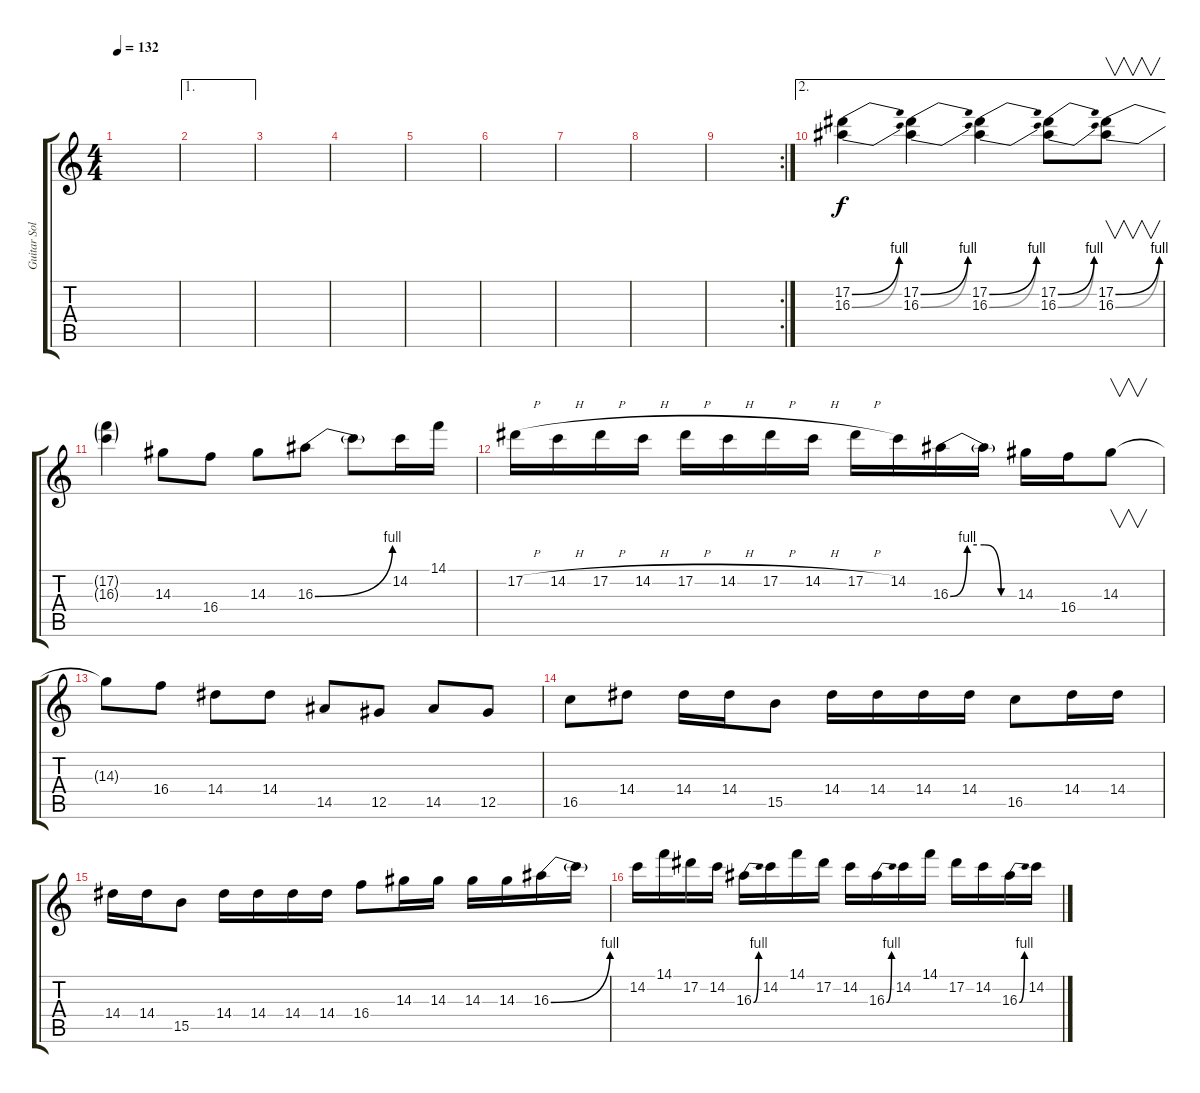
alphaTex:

\track ("Guitar Solo" "Guitar Sol") {instrument distortionguitar}
\staff {score tabs}
\tuning (Eb4 Bb3 Gb3 Db3 Ab2 Eb2) {hide}
\ts (4 4)
\tempo 132
\clef g2
\ks c
|
\ae 1
|
|
|
|
|
|
|
\rc 2
|
\ae 2
(17.2{be (bend 0 0 60 4)} 16.3{be (bend 0 0 60 4)}).4 (17.2{be (bend 0 0 60 4)} 16.3{be (bend 0 0 60 4)}).4 (17.2{be (bend 0 0 60 4)} 16.3{be (bend 0 0 60 4)}).4 (17.2{be (bend 0 0 60 4)} 16.3{be (bend 0 0 60 4)}).8 (17.2{be (bend 0 0 60 4)} 16.3{be (bend 0 0 60 4)}).8{v} |
(17.2{t} 16.3{t}).4 14.3.8 16.4.8 14.3.8 16.3{be (bend 0 0 60 4)}.8 16.3{t}.8 14.2.16 14.1.16 |
17.2{h}.16 14.2{h}.16 17.2{h}.16 14.2{h}.16 17.2{h}.16 14.2{h}.16 17.2{h}.16 14.2{h}.16 17.2{h}.16 14.2.16 16.3{be (custom 0 0 15 4 30 4 45 0 60 0)}.16 16.3{t}.16 14.3.16 16.4.16 14.3.8{v} |
14.3{t}.8 16.4.8 14.4.8 14.4.8 14.5.8 12.5.8 14.5.8 12.5.8 |
16.5.8 14.4.8 14.4.16 14.4.16 15.5.8 14.4.16 14.4.16 14.4.16 14.4.16 16.5.8 14.4.16 14.4.16 |
14.4.16 14.4.16 15.5.8 14.4.16 14.4.16 14.4.16 14.4.16 16.4.8 14.3.16 14.3.16 14.3.16 14.3.16 16.3{be (bend 0 0 60 4)}.16 16.3{t}.16 |
14.2.16 14.1.16 17.2.16 14.2.16 16.3{be (bend 0 0 60 4)}.16 14.2.16 14.1.16 17.2.16 14.2.16 16.3{be (bend 0 0 60 4)}.16 14.2.16 14.1.16 17.2.16 14.2.16 16.3{be (bend 0 0 60 4)}.16 14.2.16
